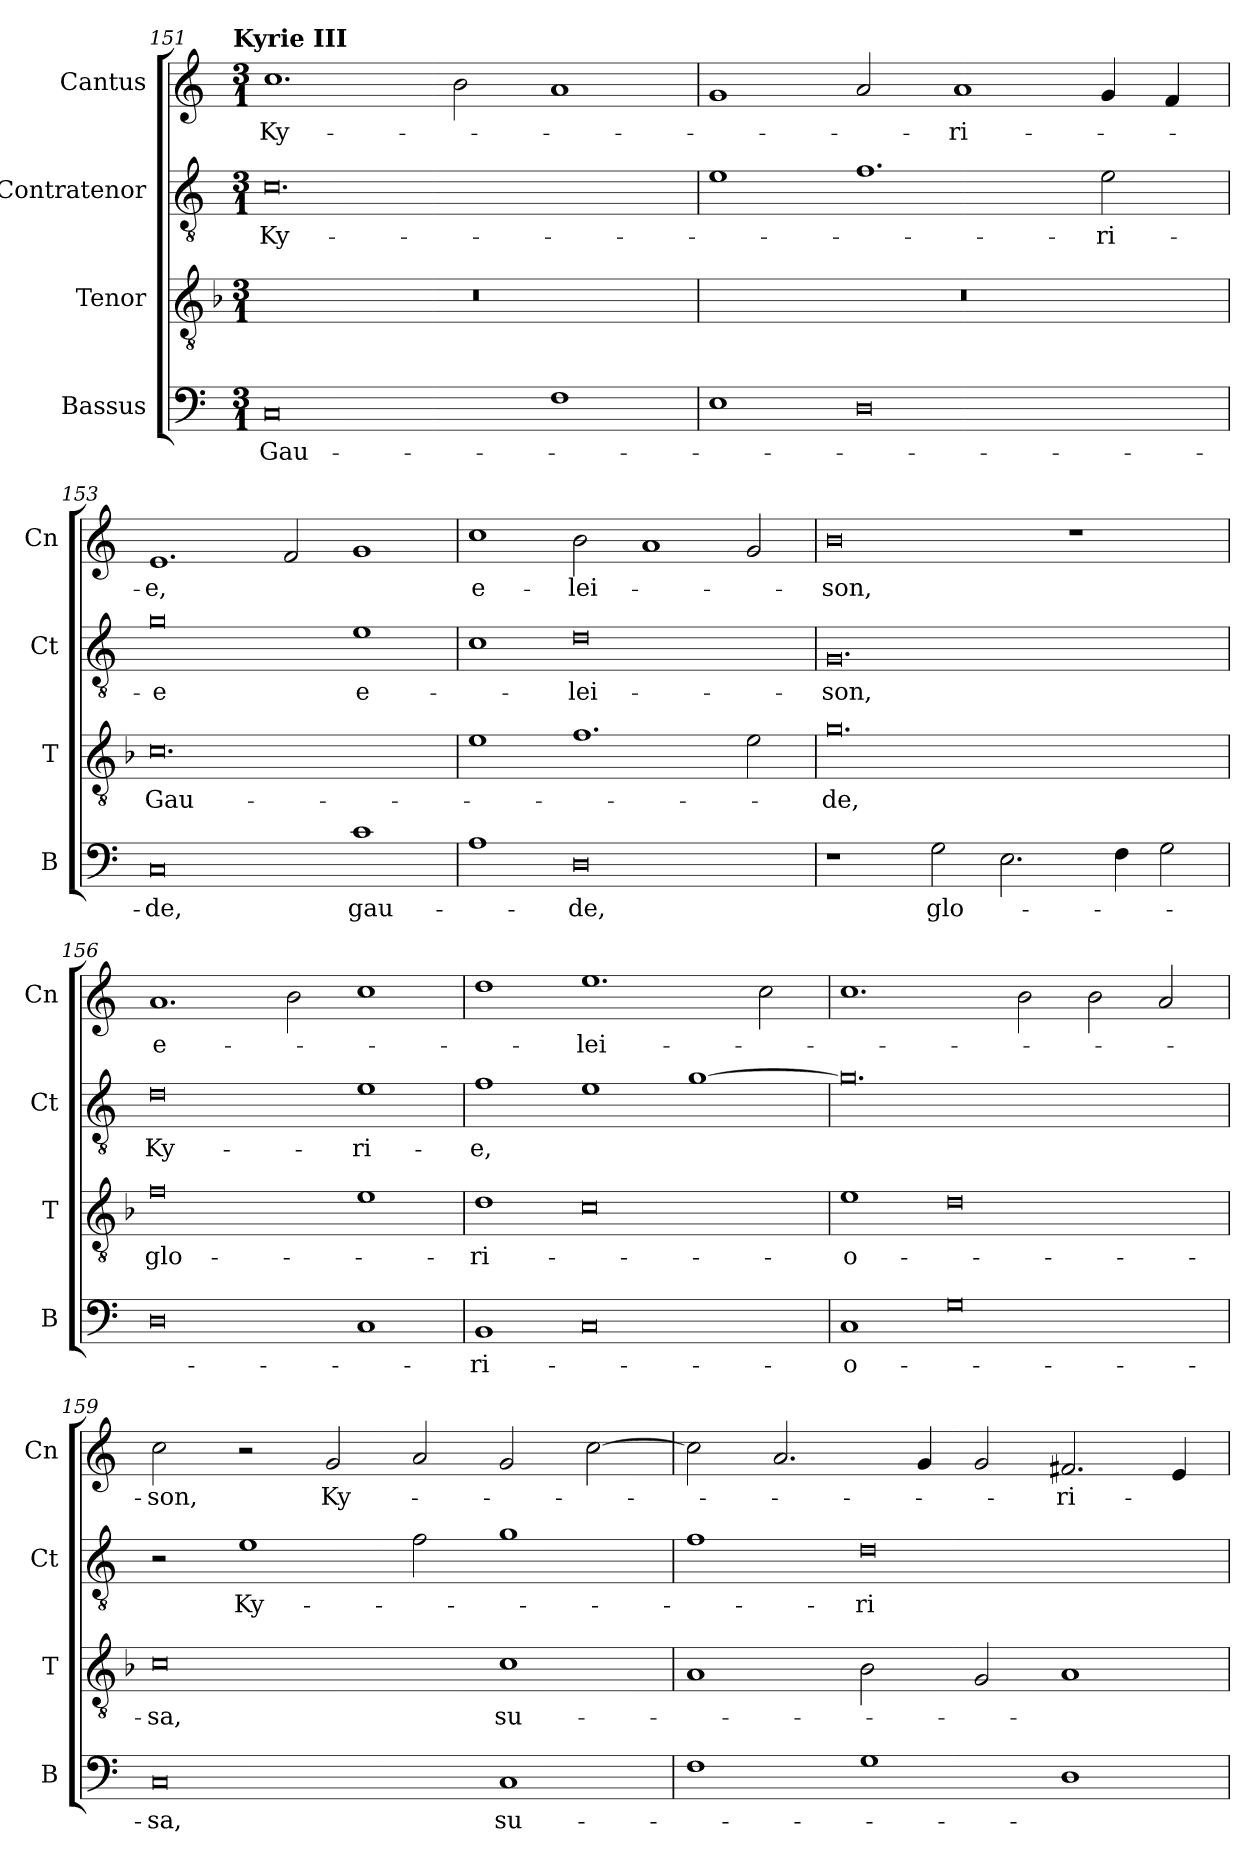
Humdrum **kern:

**kern	**text	**kern	**text	**kern	**text	**kern	**text
*part4	*part4	*part3	*part3	*part2	*part2	*part1	*part1
*staff4	*staff4	*staff3	*staff3	*staff2	*staff2	*staff1	*staff1
*I"Bassus	*	*I"Tenor	*	*I"Contratenor	*	*I"Cantus	*
*I'B	*	*I'T	*	*I'Ct	*	*I'Cn	*
!!LO:LB:g=z
*clefF4	*	*clefGv2	*	*clefGv2	*	*clefG2	*
*k[]	*	*k[b-]	*	*k[]	*	*k[]	*
!!LO:TX:omd:t=Kyrie III
*M3/1	*	*M3/1	*	*M3/1	*	*M3/1	*
=151	=151	=151	=151	=151	=151	=151	=151
0C	Gau-	0.r	.	0.c	Ky-	1.cc	Ky-
.	.	.	.	.	.	2b\	.
1F	.	.	.	.	.	1a	.
=152	=152	=152	=152	=152	=152	=152	=152
1E	.	0.r	.	1e	.	1g	.
0D	.	.	.	1.f	.	2a/	.
.	.	.	.	.	.	1a	-ri-
.	.	.	.	2e\	-ri-	4g/	.
.	.	.	.	.	.	4f/	.
=153	=153	=153	=153	=153	=153	=153	=153
0C	-de,	0.c	Gau-	0g	-e	1.e	-e,
.	.	.	.	.	.	2f/	.
1c	gau-	.	.	1e	e-	1g	.
=154	=154	=154	=154	=154	=154	=154	=154
1A	.	1e	.	1c	.	1cc	e-
0D	-de,	1.f	.	0d	-lei-	2b\	-lei-
.	.	.	.	.	.	1a	.
.	.	2e\	.	.	.	2g/	.
=155	=155	=155	=155	=155	=155	=155	=155
1r	.	0.g	-de,	0.G	-son,	0b	-son,
2G\	glo-	.	.	.	.	.	.
2.E\	.	.	.	.	.	.	.
.	.	.	.	.	.	1r	.
4F\	.	.	.	.	.	.	.
2G\	.	.	.	.	.	.	.
=156	=156	=156	=156	=156	=156	=156	=156
0D	.	0f	glo-	0d	Ky-	1.a	e-
.	.	.	.	.	.	2b\	.
1C	.	1e	.	1e	-ri-	1cc	.
=157	=157	=157	=157	=157	=157	=157	=157
1BB	-ri-	1d	-ri-	1f	-e,	1dd	.
0C	.	0c	.	1e	.	1.ee	-lei-
.	.	.	.	[1g	.	.	.
.	.	.	.	.	.	2cc\	.
=158	=158	=158	=158	=158	=158	=158	=158
1C	-o-	1e	-o-	0.g]	.	1.cc	.
0G	.	0d	.	.	.	.	.
.	.	.	.	.	.	2b\	.
.	.	.	.	.	.	2b\	.
.	.	.	.	.	.	2a/	.
=159	=159	=159	=159	=159	=159	=159	=159
0C	-sa,	0c	-sa,	2r	.	2cc\	-son,
.	.	.	.	1e	Ky-	2r	.
.	.	.	.	.	.	2g/	Ky-
.	.	.	.	2f\	.	2a/	.
1C	su-	1c	su-	1g	.	2g/	.
.	.	.	.	.	.	[2cc\	.
=160	=160	=160	=160	=160	=160	=160	=160
1F	.	1A	.	1f	.	2cc\]	.
.	.	.	.	.	.	2.a/	.
1G	.	2B-\	.	0d	-ri-	.	.
.	.	.	.	.	.	4g/	.
.	.	2G/	.	.	.	2g/	.
1D	.	1A	.	.	.	2.f#X/	-ri-
.	.	.	.	.	.	4e/	.
=	=	=	=	=	=	=	=
*-	*-	*-	*-	*-	*-	*-	*-
